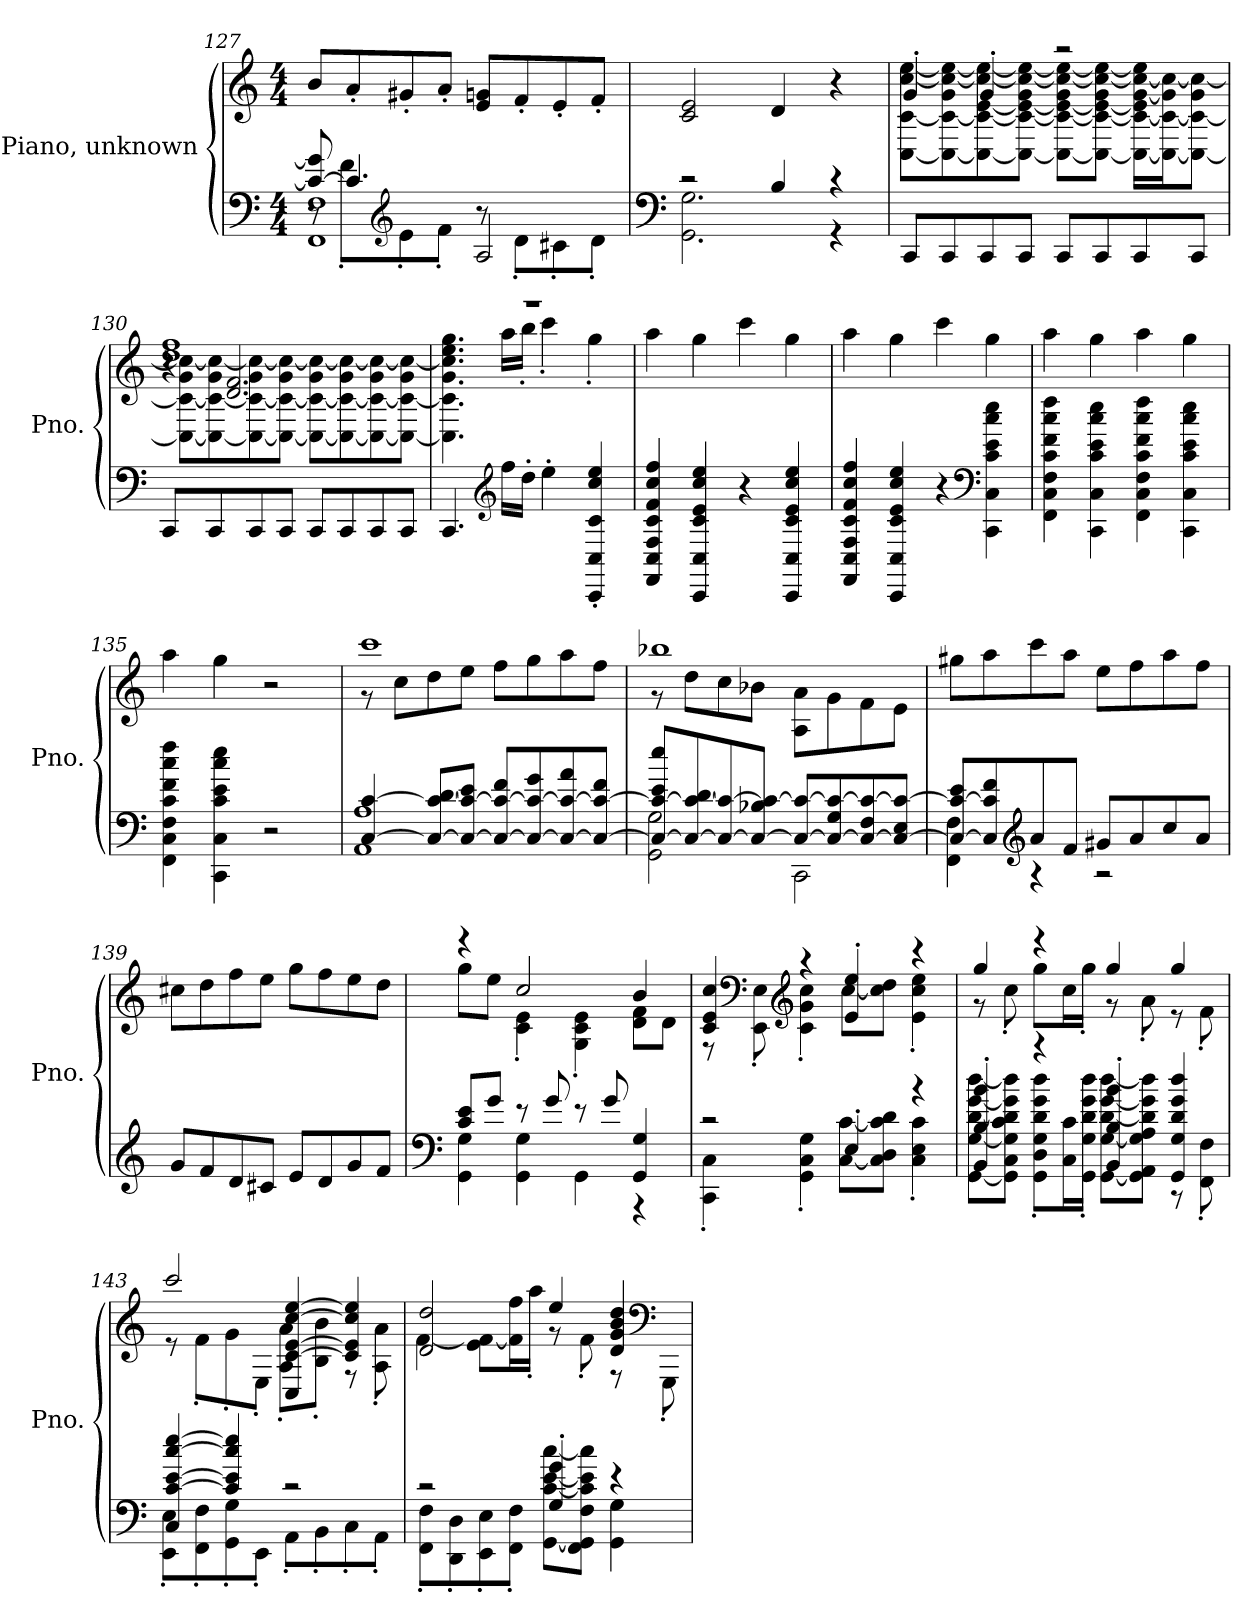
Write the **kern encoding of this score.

**kern	**kern
*part1	*part1
*staff2	*staff1
*I"Piano, unknown	*
*I'Pno.	*
*clefF4	*clefG2
*k[]	*k[]
*M4/4	*M4/4
=127	=127
*^	*
*	*^	*
8c/_ 8g/]	8r	1FF 1F	8b/L
4.c/]	8f'\L	.	8a'/
*clefG2	*	*	*
.	8e'\	.	8g#X'/
.	8f'\J	.	8a'/J
2A/	8r	.	8e/ 8gn/L
.	8d'\L	.	8f'/
.	8c#X'\	.	8e'/
.	8d'\J	.	8f'/J
*v	*v	*v	*
=128	=128
*clefF4	*
*^	*
2r	2.GG\ 2.G\	2c/ 2e/
4B/	.	4d/
4r	4r	4r
*v	*v	*
=129	=129
*	*^
8CC/L	4g'/	[8C\ [8c\ [8cc\ [8ee\L
8CC/	.	8C\_ 8c\_ 8g\ 8cc\_ 8ee\_
8CC/	4g'/	8C\_ 8c\_ [8e\ 8cc\_ 8ee\_
8CC/J	.	8C\_ 8c\_ 8e\_ 8g\ 8cc\_ 8ee\_J
8CC/L	2r	8C\_ 8c\_ 8e\_ 8g\ 8cc\_ 8ee\_L
8CC/	.	8C\_ 8c\_ 8e\_ 8g\ 8cc\_ 8ee\_J
8CC/	.	16C\_ 16c\_ 16e\] [16g\ 16cc\_ 16ee\]LL
.	.	16C\_ 16c\_ 16g\] 16cc\_J
8CC/J	.	8C\_ 8c\_ 8g\ 8cc\_J
!!LO:PB:g=z
=130	=130	=130
*	*	*^
8CC/L	1dd 1ff	8C\_ 8c\_ 8g\ 8cc\_L	4r
8CC/	.	8C\_ 8c\_ 8g\ 8cc\_	.
8CC/	.	8C\_ 8c\_ 8g\ 8cc\_	2.d/ 2.f/
8CC/J	.	8C\_ 8c\_ 8g\ 8cc\_J	.
8CC/L	.	8C\_ 8c\_ 8g\ 8cc\_L	.
8CC/	.	8C\_ 8c\_ 8g\ 8cc\_	.
8CC/	.	8C\_ 8c\_ 8g\ 8cc\_	.
8CC/J	.	8C\_ 8c\_ 8g\ 8cc\_J	.
*	*	*v	*v
=131	=131	=131
4.CC/	1r	4.C\] 4.c\] 4.g\ 4.cc\] 4.ee\ 4.gg\
*clefG2	*	*
16ff\LL	.	16aa\LL
16dd'\JJ	.	16bb'\JJ
4ee'\	.	4ccc'\
4CC/' 4C/' 4c/' 4cc/' 4ee/'	.	4gg'\
*	*v	*v
=132	=132
4FF/ 4C/ 4F/ 4c/ 4f/ 4cc/ 4ff/	4aa\
4CC/ 4C/ 4c/ 4e/ 4cc/ 4ee/	4gg\
4r	4ccc\
4CC/ 4C/ 4c/ 4e/ 4cc/ 4ee/	4gg\
=133	=133
4FF/ 4C/ 4F/ 4c/ 4f/ 4cc/ 4ff/	4aa\
4CC/ 4C/ 4c/ 4e/ 4cc/ 4ee/	4gg\
4r	4ccc\
*clefF4	*
4CC\ 4C\ 4c\ 4e\ 4cc\ 4ee\	4gg\
=134	=134
4FF\ 4C\ 4F\ 4c\ 4f\ 4cc\ 4ff\	4aa\
4CC\ 4C\ 4c\ 4e\ 4cc\ 4ee\	4gg\
4FF\ 4C\ 4F\ 4c\ 4f\ 4cc\ 4ff\	4aa\
4CC\ 4C\ 4c\ 4e\ 4cc\ 4ee\	4gg\
!!LO:LB:g=z
=135	=135
4FF\ 4C\ 4F\ 4c\ 4f\ 4cc\ 4ff\	4aa\
4CC\ 4C\ 4c\ 4e\ 4cc\ 4ee\	4gg\
2r	2r
=136	=136
*^	*^
[4C/ [4c/	1AA 1A	1ccc	8r
.	.	.	8cc\L
8C/_ 8c/_ 8d/L	.	.	8dd\
8C/_ 8c/_ 8e/J	.	.	8ee\J
8C/_ 8c/_ 8f/L	.	.	8ff\L
8C/_ 8c/_ 8g/	.	.	8gg\
8C/_ 8c/_ 8a/	.	.	8aa\
8C/_ 8c/_ 8f/J	.	.	8ff\J
=137	=137	=137	=137
8C/_ 8c/_ 8e/ 8ee/L	2GG\ 2G\	1bb-X	8r
8C/_ 8c/_ 8d/	.	.	8dd\L
8C/_ 8c/_	.	.	8cc\
8C/_ 8B-X/ 8c/_J	.	.	8b-X\J
8C/_ 8c/_L	2CC\	.	8A\ 8a\L
8C/_ 8G/ 8c/_	.	.	8g\
8C/_ 8F/ 8c/_	.	.	8f\
8C/_ 8E/ 8c/_J	.	.	8e\J
*	*	*v	*v
=138	=138	=138
8C/_ 8c/_ 8e/L	4FF\ 4F\	8gg#X\L
8C/] 8c/] 8f/	.	8aa\
*clefG2	*	*
8a/	4r	8ccc\
8f/J	.	8aa\J
8g#X/L	2r	8ee\L
8a/	.	8ff\
8cc/	.	8aa\
8a/J	.	8ff\J
*v	*v	*
!!LO:LB:g=z
=139	=139
8g/L	8cc#X\L
8f/	8dd\
8d/	8ff\
8c#X/J	8ee\J
8e/L	8gg\L
8d/	8ff\
8g/	8ee\
8f/J	8dd\J
=140	=140
*clefF4	*
*^	*^
8c/ 8e/L	4GG\ 4G\	4r	8gg\L
8g/J	.	.	8ee\J
8r	4GG\ 4G\	2cc/	4c\' 4e\'
8g/	.	.	.
8r	4GG\	.	4G\' 4c\' 4e\'
8g/	.	.	.
4GG/ 4G/	4r	4b/	8d\ 8f\L
.	.	.	8d\J
=141	=141	=141	=141
2r	4CC\' 4C\'	4c/ 4e/ 4cc/	8r
*	*	*clefF4	*
.	.	.	8EE\' 8E\'
*	*	*clefG2	*
.	4GG\' 4C\' 4G\'	4r	4c\' 4g\' 4cc\'
4E'/	[8C\ [8c\L	4e/' 4ee/'	[8cc\L
.	8C\] 8D\ 8c\] 8d\J	.	8cc\] 8dd\J
4r	4C\' 4E\' 4c\'	4r	4e\' 4cc\' 4ee\'
!!LO:LB:g=z	!!
=142	=142	=142	=142
4BB/' 4B/' 4b/'	[8GG\ [8G\ [8d\ [8g\ [8dd\L	4gg/	8r
.	8GG\] 8C\ 8G\] 8c\ 8d\] 8g\] 8dd\]J	.	8cc'\
4r	8GG\' 8D\' 8G\' 8d\' 8g\' 8dd\'L	4r	8gg\L
.	16C\ 16c\L	.	16cc\L
.	16GG\' 16G\' 16d\' 16g\' 16dd\'JJ	.	16gg'\JJ
4BB/' 4B/' 4b/'	[8GG\ [8G\ [8d\ [8g\ [8dd\L	4gg/	8r
.	8GG\] 8AA\ 8G\] 8A\ 8d\] 8g\] 8dd\]J	.	8a'\
4GG/ 4G/ 4d/ 4g/ 4dd/	8r	4gg/	8r
.	8FF\' 8F\'	.	8f'\
=143	=143	=143	=143
4C/ [4c/ [4e/ [4cc/ [4ee/	8EE\' 8E\'L	2ccc/	8r
.	8FF\' 8F\'	.	8f'\L
4c/] 4e/] 4cc/] 4ee/]	8GG\' 8G\'	.	8g'\
.	8EE'\J	.	8E'\J
2r	8AA'\L	4C/ [4c/ [4e/ [4cc/ [4ee/	8A\' 8a\'L
.	8BB'\	.	8B\' 8b\'J
.	8C'\	4c/] 4e/] 4cc/] 4ee/]	8r
.	8AA'\J	.	8A\' 8a\'
=144	=144	=144	=144
2r	8FF\' 8F\'L	2d/ 2dd/	[4f\
.	8DD\' 8D\'	.	.
.	8EE\' 8E\'	.	8e\ 8f\_L
.	8FF\' 8F\'J	.	16f\] 16ff\L
.	.	.	16aa'\JJ
4G/' 4g/'	[8GG\ [8c\ [8e\ [8cc\L	4ee/	8r
.	8FF\ 8GG\] 8F\ 8c\] 8e\] 8cc\]J	.	8f'\
4r	4GG\ 4G\	4d/ 4g/ 4b/ 4dd/	8r
*	*	*clefF4	*
.	.	.	8GGG'\
*v	*v	*	*
*	*v	*v
=	=
*-	*-
